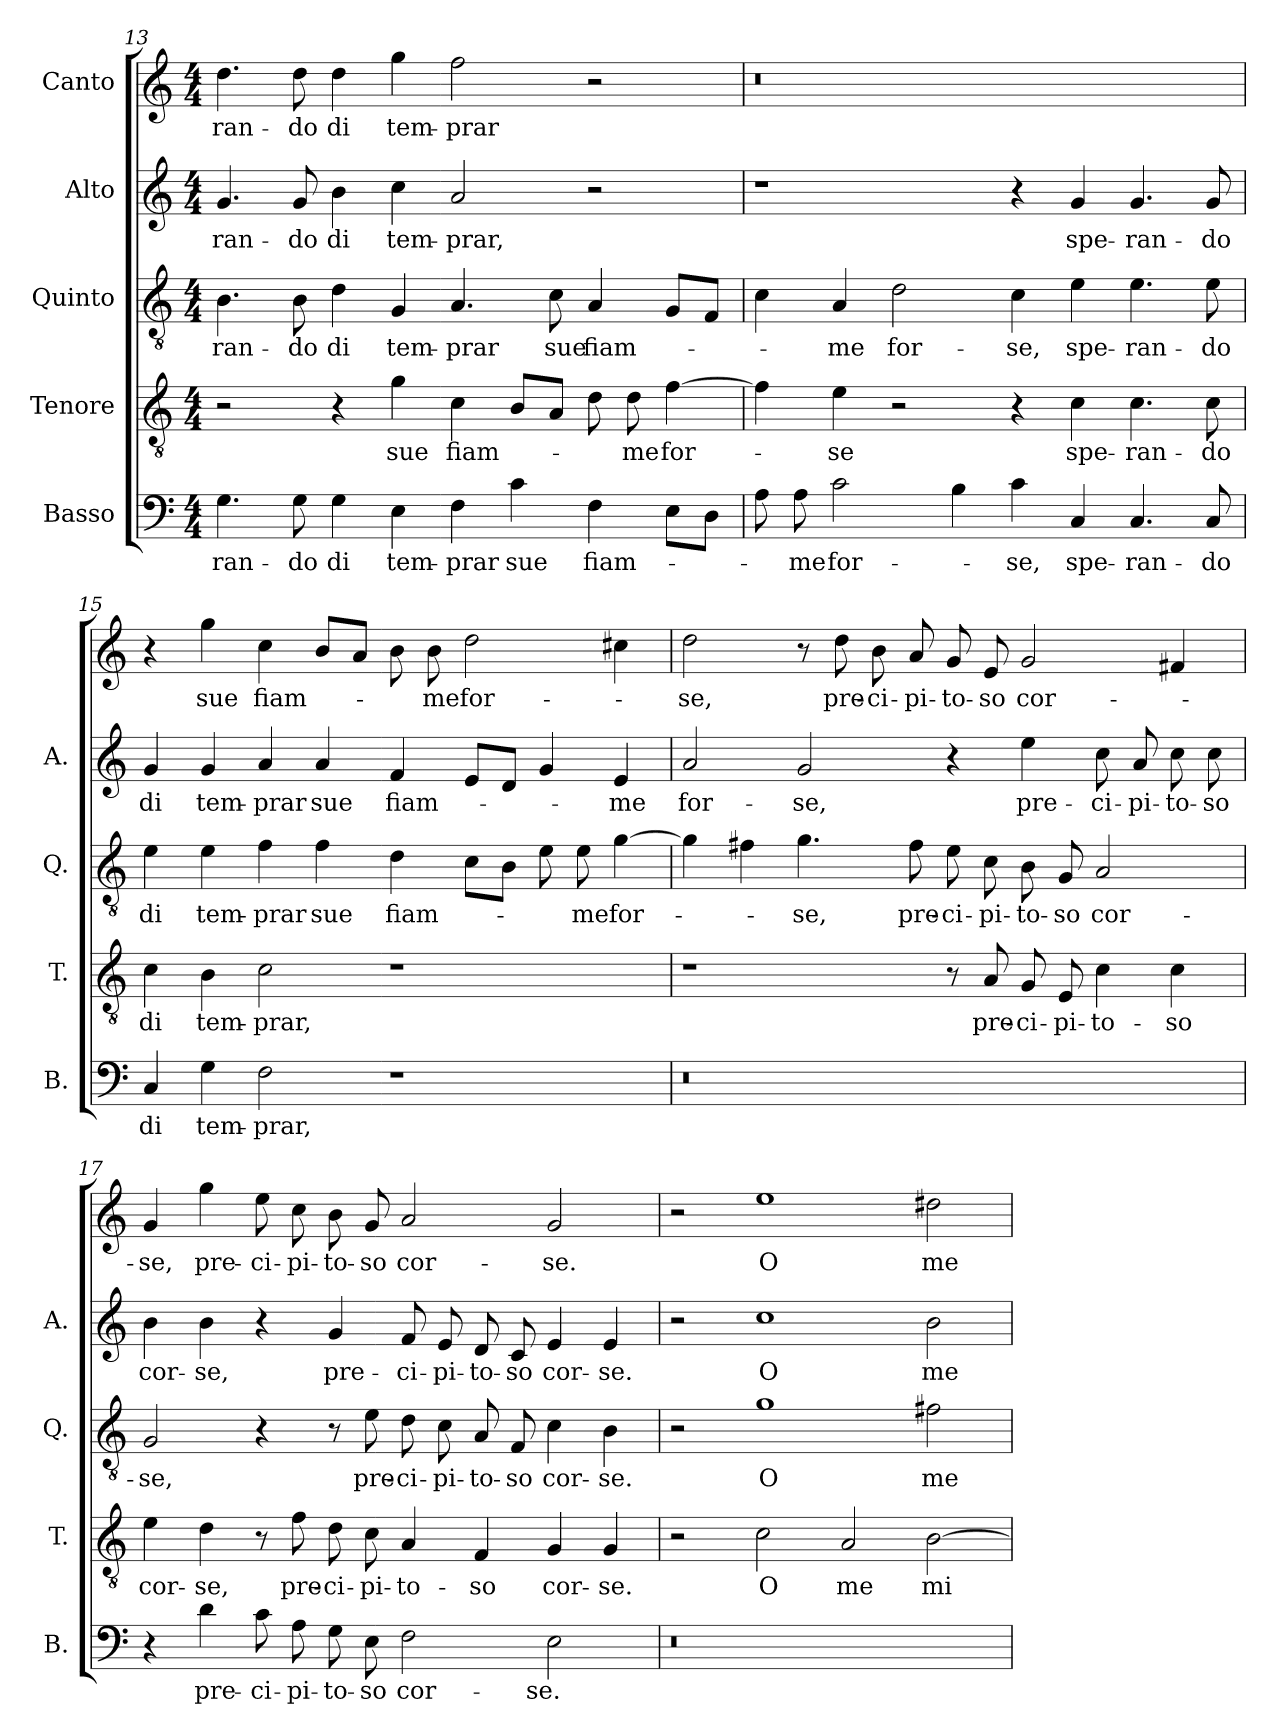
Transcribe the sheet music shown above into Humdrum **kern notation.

**kern	**text	**kern	**text	**kern	**text	**kern	**text	**kern	**text
*part5	*part5	*part4	*part4	*part3	*part3	*part2	*part2	*part1	*part1
*staff5	*staff5	*staff4	*staff4	*staff3	*staff3	*staff2	*staff2	*staff1	*staff1
*I"Basso	*	*I"Tenore	*	*I"Quinto	*	*I"Alto	*	*I"Canto	*
*I'B.	*	*I'T.	*	*I'Q.	*	*I'A.	*	*	*
*clefF4	*	*clefGv2	*	*clefGv2	*	*clefG2	*	*clefG2	*
*k[]	*	*k[]	*	*k[]	*	*k[]	*	*k[]	*
*C:	*	*C:	*	*C:	*	*C:	*	*C:	*
*M4/4	*	*M4/4	*	*M4/4	*	*M4/4	*	*M4/4	*
=13	=13	=13	=13	=13	=13	=13	=13	=13	=13
4.G\	-ran-	2r	.	4.B\	-ran-	4.g/	-ran-	4.dd\	-ran-
8G\	-do	.	.	8B\	-do	8g/	-do	8dd\	-do
4G\	di	4r	.	4d\	di	4b\	di	4dd\	di
4E\	tem-	4g\	sue	4G/	tem-	4cc\	tem-	4gg\	tem-
4F\	-prar	4c\	fiam-	4.A/	-prar	2a/	-prar,	2ff\	-prar
4c\	sue	8B/L	.	.	.	.	.	.	.
.	.	8A/J	.	8c\	sue	.	.	.	.
4F\	fiam-	8d\	.	4A/	fiam-	2r	.	2r	.
.	.	8d\	-me	.	.	.	.	.	.
8E\L	.	[4f\	for-	8G/L	.	.	.	.	.
8D\J	.	.	.	8F/J	.	.	.	.	.
=14	=14	=14	=14	=14	=14	=14	=14	=14	=14
!	!	!	!	!	!	!	!	!LO:N:vis=0	!
8A\	.	4f\]	.	4c\	.	1r	.	1r	.
8A\	-me	.	.	.	.	.	.	.	.
2c\	for-	4e\	-se	4A/	-me	.	.	.	.
.	.	2r	.	2d\	for-	.	.	.	.
4B\	.	.	.	.	.	.	.	.	.
4c\	-se,	4r	.	4c\	-se,	4r	.	1ryy	.
4C/	spe-	4c\	spe-	4e\	spe-	4g/	spe-	.	.
4.C/	-ran-	4.c\	-ran-	4.e\	-ran-	4.g/	-ran-	.	.
8C/	-do	8c\	-do	8e\	-do	8g/	-do	.	.
=15	=15	=15	=15	=15	=15	=15	=15	=15	=15
4C/	di	4c\	di	4e\	di	4g/	di	4r	.
4G\	tem-	4B\	tem-	4e\	tem-	4g/	tem-	4gg\	sue
2F\	-prar,	2c\	-prar,	4f\	-prar	4a/	-prar	4cc\	fiam-
.	.	.	.	4f\	sue	4a/	sue	8b/L	.
.	.	.	.	.	.	.	.	8a/J	.
1r	.	1r	.	4d\	fiam-	4f/	fiam-	8b\	.
.	.	.	.	.	.	.	.	8b\	-me
.	.	.	.	8c\L	.	8e/L	.	2dd\	for-
.	.	.	.	8B\J	.	8d/J	.	.	.
.	.	.	.	8e\	.	4g/	.	.	.
.	.	.	.	8e\	-me	.	.	.	.
.	.	.	.	[4g\	for-	4e/	-me	4cc#X\	.
=16	=16	=16	=16	=16	=16	=16	=16	=16	=16
!LO:N:vis=0	!	!	!	!	!	!	!	!	!
1r	.	1r	.	4g\]	.	2a/	for-	2dd\	-se,
.	.	.	.	4f#X\	.	.	.	.	.
.	.	.	.	4.g\	-se,	2g/	-se,	8r	.
.	.	.	.	.	.	.	.	8dd\	pre-
.	.	.	.	.	.	.	.	8b\	-ci-
.	.	.	.	8f#\	pre-	.	.	8a/	-pi-
1ryy	.	8r	.	8e\	-ci-	4r	.	8g/	-to-
.	.	8A/	pre-	8c\	-pi-	.	.	8e/	-so
.	.	8G/	-ci-	8B\	-to-	4ee\	pre-	2g/	cor-
.	.	8E/	-pi-	8G/	-so	.	.	.	.
.	.	4c\	-to-	2A/	cor-	8cc\	-ci-	.	.
.	.	.	.	.	.	8a/	-pi-	.	.
.	.	4c\	-so	.	.	8cc\	-to-	4f#X/	.
.	.	.	.	.	.	8cc\	-so	.	.
=17	=17	=17	=17	=17	=17	=17	=17	=17	=17
4r	.	4e\	cor-	2G/	-se,	4b\	cor-	4g/	-se,
4d\	pre-	4d\	-se,	.	.	4b\	-se,	4gg\	pre-
8c\	-ci-	8r	.	4r	.	4r	.	8ee\	-ci-
8A\	-pi-	8f\	pre-	.	.	.	.	8cc\	-pi-
8G\	-to-	8d\	-ci-	8r	.	4g/	pre-	8b\	-to-
8E\	-so	8c\	-pi-	8e\	pre-	.	.	8g/	-so
2F\	cor-	4A/	-to-	8d\	-ci-	8f/	-ci-	2a/	cor-
.	.	.	.	8c\	-pi-	8e/	-pi-	.	.
.	.	4F/	-so	8A/	-to-	8d/	-to-	.	.
.	.	.	.	8F/	-so	8c/	-so	.	.
2E\	-se.	4G/	cor-	4c\	cor-	4e/	cor-	2g/	-se.
.	.	4G/	-se.	4B\	-se.	4e/	-se.	.	.
=18	=18	=18	=18	=18	=18	=18	=18	=18	=18
!LO:N:vis=0	!	!	!	!	!	!	!	!	!
1r	.	2r	.	2r	.	2r	.	2r	.
.	.	2c\	O	1g\	O	1cc\	O	1ee\	O
1ryy	.	2A/	me	.	.	.	.	.	.
.	.	[2B\	mi-	2f#X\	me	2b\	me	2dd#X\	me
=	=	=	=	=	=	=	=	=	=
*-	*-	*-	*-	*-	*-	*-	*-	*-	*-
